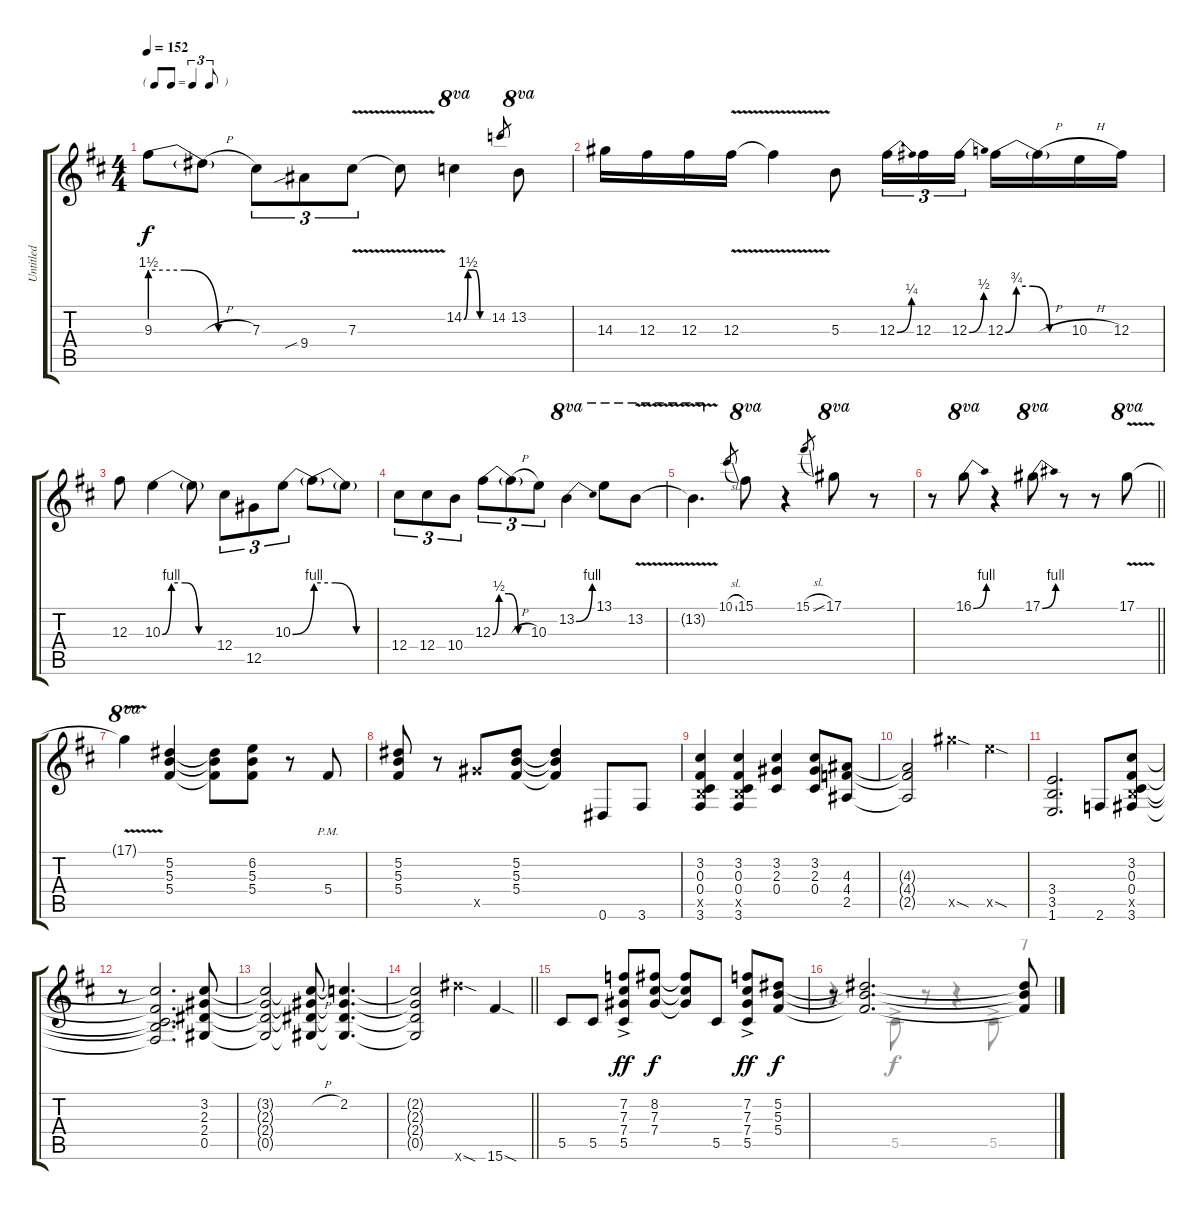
\track ("Untitled" "Untitled") {instrument distortionguitar}
\staff {score tabs}
\tuning (Eb4 Bb3 Gb3 Db3 Ab2 Eb2) {hide}
\voice
\ts (4 4)
\tf triplet8th
\tempo 152
\clef g2
\ks d
9.3{be (custom 0 6 20 6 40 0 60 0) t}.8{dy f} 9.3{h t}.8 7.3.8{tu (3 2)} 9.4{sib}.8{tu (3 2)} 7.3{v}.8{tu (3 2)} 7.3{v t}.8 14.2{be (custom 0 0 10 6 25 6 40 0 60 0)}.4{ot 8va} 14.2.8{gr} 13.2.8{ot 8va} |
14.3.16 12.3.16 12.3.16 12.3{v}.16 12.3{v t}.4 5.3.8 12.3{be (bend 0 0 60 1)}.16{tu (3 2)} 12.3.16{tu (3 2)} 12.3{be (bend 0 0 60 2)}.16{tu (3 2)} 12.3{be (custom 0 0 10 3 25 3 40 0 60 0)}.16 12.3{h t}.16 10.3{h}.16 12.3.16 |
12.3.8 10.3{be (custom 0 0 10 4 25 4 40 0 60 0)}.4 10.3{t}.8 12.4.8{tu (3 2)} 12.5.8{tu (3 2)} 10.3{be (bend 0 0 60 4)}.8{tu (3 2)} 10.3{be (custom 0 4 20 4 40 0 60 0) t}.8 10.3{t}.8 |
12.4.8{tu (3 2)} 12.4.8{tu (3 2)} 10.4.8{tu (3 2)} 12.3{be (custom 0 0 10 2 25 2 40 0 60 0)}.8{tu (3 2)} 12.3{h t}.8{tu (3 2)} 10.3.8{tu (3 2)} 13.2{be (bend 0 0 60 4)}.4{ot 8va} 13.1.8{ot 8va} 13.2{v}.8{ot 8va} |
13.2{v t}.4{d ot 8va} 10.1{sl}.8{gr} 15.1.8{ot 8va} r.4 15.1{sl}.8{gr} 17.1.8{ot 8va} r.8 |
\barLineRight lightlight
r.8 16.1{be (bend 0 0 60 4)}.8{ot 8va} r.4 17.1{be (bend 0 0 60 4)}.8{ot 8va} r.8 r.8 17.1{v}.8{ot 8va} |
17.1{v t}.4{ot 8va} (5.2 5.3 5.4).4 (5.2{t} 5.3{t} 5.4{t}).8 (6.2 5.3 5.4).8 r.8 5.4{pm}.8 |
(5.2 5.3 5.4).8 r.8 12.5{x}.8 (5.2 5.3 5.4).8 (5.2{t} 5.3{t} 5.4{t}).4 0.6.8 3.6.8 |
(3.2 0.3 0.4 3.5{x} 3.6).4 (3.2 0.3 0.4 3.5{x} 3.6).4 (3.2 2.3 0.4).4 (3.2 2.3 0.4).8 (4.3 4.4 2.5).8 |
(4.3{t} 4.4{t} 2.5{t}).2 24.5{sod x}.4 20.5{sod x}.4 |
(3.4 3.5 1.6).2{d} 2.6.8 (3.2 0.3 0.4 3.5{x} 3.6).8 |
r.8 (3.2{t} 0.3{t} 0.4{t} 3.5{t} 3.6{t}).2{d} (3.2 2.3 2.4 0.5).8 |
(3.2{t} 2.3{t} 2.4{t} 0.5{t}).2 (3.2{h t} 2.3{t} 2.4{t} 0.5{t}).8 (2.2 2.3{t} 2.4{t} 0.5{t}).4{d} |
\barLineRight lightlight
(2.2{t} 2.3{t} 2.4{t} 0.5{t}).2 24.6{sod x}.4 15.6{sod}.4 |
5.5.8 5.5.8 (7.2{ac} 7.3{ac} 7.4{ac} 5.5{ac}).8{dy ff} (8.2 7.3 7.4).8{dy f} (8.2{t} 7.3{t} 7.4{t}).8 5.5.8 (7.2{ac} 7.3{ac} 7.4{ac} 5.5{ac}).8{dy ff} (5.2 5.3 5.4).8{dy f} |
r.8 (5.2{t} 5.3{t} 5.4{t}).2{d} (5.2{t} 5.3{t} 5.4{t}).8
\voice
\clef g2
\ottava regular
\simile none
\ks d
|
|
|
|
|
\barLineRight lightlight
|
|
|
|
|
|
|
|
\barLineRight lightlight
|
|
r.4 5.5{ac}.8 r.8 r.4 5.5{ac}.8 r.8
